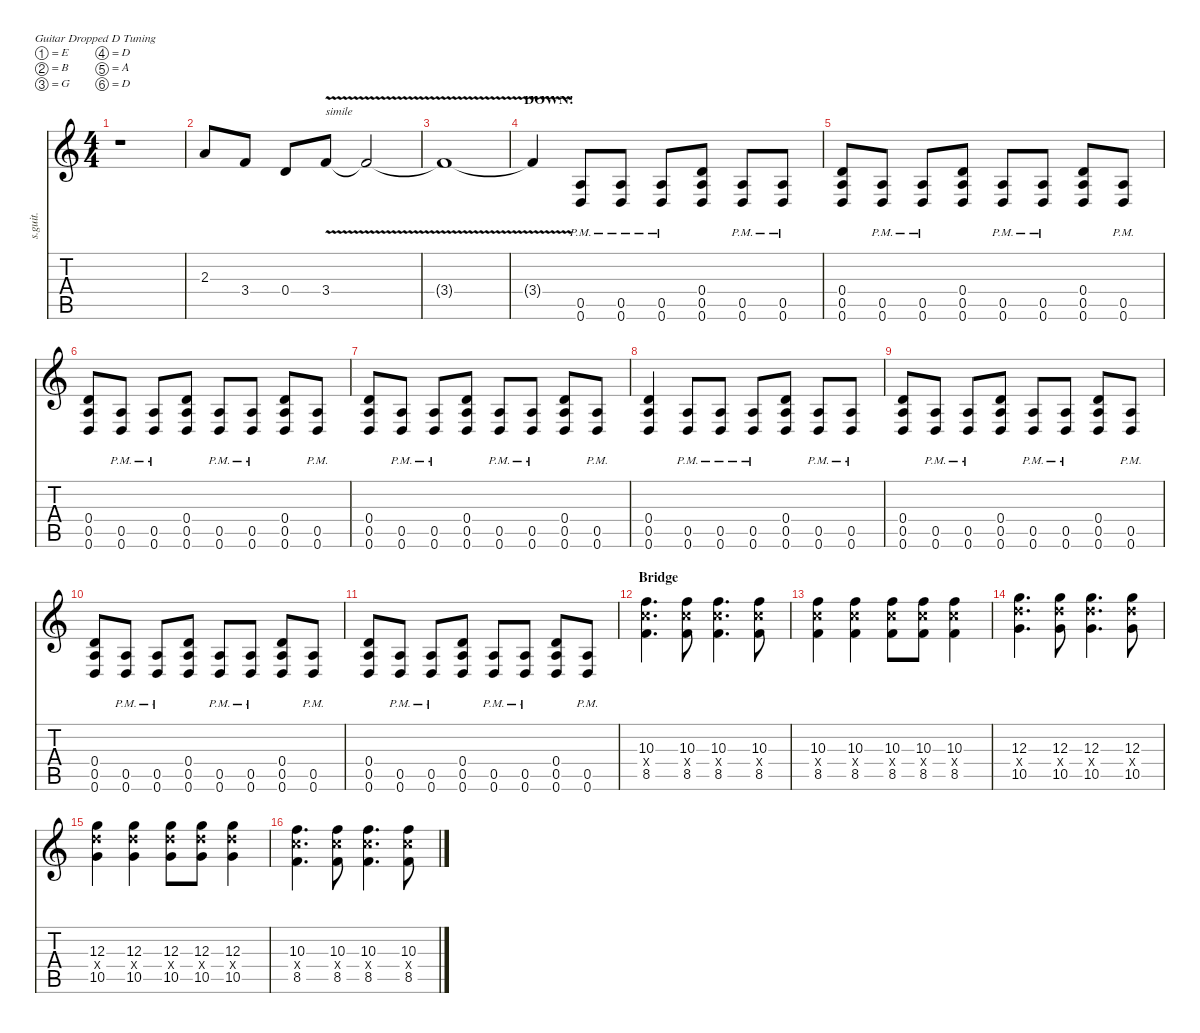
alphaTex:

\defaultSystemsLayout 4
\hideDynamics
\bracketExtendMode nobrackets
\track ("Lead - Synyster Gates" "s.guit.") {instrument distortionguitar}
\staff {score tabs}
\tuning (E4 B3 G3 D3 A2 D2)
\ts (4 4)
\tempo (130 hide)
\clef g2
\ks c
r.1{dy f} |
2.3.8{lyrics (0 "") lyrics (1 "") lyrics (2 "") lyrics (3 "") lyrics (4 "")} 3.4.8{lyrics (0 "") lyrics (1 "") lyrics (2 "") lyrics (3 "") lyrics (4 "")} 0.4.8{lyrics (0 "") lyrics (1 "") lyrics (2 "") lyrics (3 "") lyrics (4 "")} 3.4{v}.8{txt "simile" lyrics (0 "") lyrics (1 "") lyrics (2 "") lyrics (3 "") lyrics (4 "")} 3.4{v t}.2{lyrics (0 "") lyrics (1 "") lyrics (2 "") lyrics (3 "") lyrics (4 "")} |
3.4{v t}.1{lyrics (0 "") lyrics (1 "") lyrics (2 "") lyrics (3 "") lyrics (4 "")} |
\section ("" "DOWN!")
3.4{t}.4{lyrics (0 "") lyrics (1 "") lyrics (2 "") lyrics (3 "") lyrics (4 "")} (0.5{pm} 0.6{pm}).8{lyrics (0 "") lyrics (1 "") lyrics (2 "") lyrics (3 "") lyrics (4 "")} (0.5{pm} 0.6{pm}).8{lyrics (0 "") lyrics (1 "") lyrics (2 "") lyrics (3 "") lyrics (4 "")} (0.5{pm} 0.6{pm}).8{lyrics (0 "") lyrics (1 "") lyrics (2 "") lyrics (3 "") lyrics (4 "")} (0.4 0.5 0.6).8{lyrics (0 "") lyrics (1 "") lyrics (2 "") lyrics (3 "") lyrics (4 "")} (0.5{pm} 0.6{pm}).8{lyrics (0 "") lyrics (1 "") lyrics (2 "") lyrics (3 "") lyrics (4 "")} (0.5{pm} 0.6{pm}).8{lyrics (0 "") lyrics (1 "") lyrics (2 "") lyrics (3 "") lyrics (4 "")} |
(0.4 0.5 0.6).8{lyrics (0 "") lyrics (1 "") lyrics (2 "") lyrics (3 "") lyrics (4 "")} (0.5{pm} 0.6{pm}).8{lyrics (0 "") lyrics (1 "") lyrics (2 "") lyrics (3 "") lyrics (4 "")} (0.5{pm} 0.6{pm}).8{lyrics (0 "") lyrics (1 "") lyrics (2 "") lyrics (3 "") lyrics (4 "")} (0.4 0.5 0.6).8{lyrics (0 "") lyrics (1 "") lyrics (2 "") lyrics (3 "") lyrics (4 "")} (0.5{pm} 0.6{pm}).8{lyrics (0 "") lyrics (1 "") lyrics (2 "") lyrics (3 "") lyrics (4 "")} (0.5{pm} 0.6{pm}).8{lyrics (0 "") lyrics (1 "") lyrics (2 "") lyrics (3 "") lyrics (4 "")} (0.4 0.5 0.6).8{lyrics (0 "") lyrics (1 "") lyrics (2 "") lyrics (3 "") lyrics (4 "")} (0.5{pm} 0.6{pm}).8{lyrics (0 "") lyrics (1 "") lyrics (2 "") lyrics (3 "") lyrics (4 "")} |
(0.4 0.5 0.6).8{lyrics (0 "") lyrics (1 "") lyrics (2 "") lyrics (3 "") lyrics (4 "")} (0.5{pm} 0.6{pm}).8{lyrics (0 "") lyrics (1 "") lyrics (2 "") lyrics (3 "") lyrics (4 "")} (0.5{pm} 0.6{pm}).8{lyrics (0 "") lyrics (1 "") lyrics (2 "") lyrics (3 "") lyrics (4 "")} (0.4 0.5 0.6).8{lyrics (0 "") lyrics (1 "") lyrics (2 "") lyrics (3 "") lyrics (4 "")} (0.5{pm} 0.6{pm}).8{lyrics (0 "") lyrics (1 "") lyrics (2 "") lyrics (3 "") lyrics (4 "")} (0.5{pm} 0.6{pm}).8{lyrics (0 "") lyrics (1 "") lyrics (2 "") lyrics (3 "") lyrics (4 "")} (0.4 0.5 0.6).8{lyrics (0 "") lyrics (1 "") lyrics (2 "") lyrics (3 "") lyrics (4 "")} (0.5{pm} 0.6{pm}).8{lyrics (0 "") lyrics (1 "") lyrics (2 "") lyrics (3 "") lyrics (4 "")} |
(0.4 0.5 0.6).8{lyrics (0 "") lyrics (1 "") lyrics (2 "") lyrics (3 "") lyrics (4 "")} (0.5{pm} 0.6{pm}).8{lyrics (0 "") lyrics (1 "") lyrics (2 "") lyrics (3 "") lyrics (4 "")} (0.5{pm} 0.6{pm}).8{lyrics (0 "") lyrics (1 "") lyrics (2 "") lyrics (3 "") lyrics (4 "")} (0.4 0.5 0.6).8{lyrics (0 "") lyrics (1 "") lyrics (2 "") lyrics (3 "") lyrics (4 "")} (0.5{pm} 0.6{pm}).8{lyrics (0 "") lyrics (1 "") lyrics (2 "") lyrics (3 "") lyrics (4 "")} (0.5{pm} 0.6{pm}).8{lyrics (0 "") lyrics (1 "") lyrics (2 "") lyrics (3 "") lyrics (4 "")} (0.4 0.5 0.6).8{lyrics (0 "") lyrics (1 "") lyrics (2 "") lyrics (3 "") lyrics (4 "")} (0.5{pm} 0.6{pm}).8{lyrics (0 "") lyrics (1 "") lyrics (2 "") lyrics (3 "") lyrics (4 "")} |
(0.4 0.5 0.6).4{lyrics (0 "") lyrics (1 "") lyrics (2 "") lyrics (3 "") lyrics (4 "")} (0.5{pm} 0.6{pm}).8{lyrics (0 "") lyrics (1 "") lyrics (2 "") lyrics (3 "") lyrics (4 "")} (0.5{pm} 0.6{pm}).8{lyrics (0 "") lyrics (1 "") lyrics (2 "") lyrics (3 "") lyrics (4 "")} (0.5{pm} 0.6{pm}).8{lyrics (0 "") lyrics (1 "") lyrics (2 "") lyrics (3 "") lyrics (4 "")} (0.4 0.5 0.6).8{lyrics (0 "") lyrics (1 "") lyrics (2 "") lyrics (3 "") lyrics (4 "")} (0.5{pm} 0.6{pm}).8{lyrics (0 "") lyrics (1 "") lyrics (2 "") lyrics (3 "") lyrics (4 "")} (0.5{pm} 0.6{pm}).8{lyrics (0 "") lyrics (1 "") lyrics (2 "") lyrics (3 "") lyrics (4 "")} |
(0.4 0.5 0.6).8{lyrics (0 "") lyrics (1 "") lyrics (2 "") lyrics (3 "") lyrics (4 "")} (0.5{pm} 0.6{pm}).8{lyrics (0 "") lyrics (1 "") lyrics (2 "") lyrics (3 "") lyrics (4 "")} (0.5{pm} 0.6{pm}).8{lyrics (0 "") lyrics (1 "") lyrics (2 "") lyrics (3 "") lyrics (4 "")} (0.4 0.5 0.6).8{lyrics (0 "") lyrics (1 "") lyrics (2 "") lyrics (3 "") lyrics (4 "")} (0.5{pm} 0.6{pm}).8{lyrics (0 "") lyrics (1 "") lyrics (2 "") lyrics (3 "") lyrics (4 "")} (0.5{pm} 0.6{pm}).8{lyrics (0 "") lyrics (1 "") lyrics (2 "") lyrics (3 "") lyrics (4 "")} (0.4 0.5 0.6).8{lyrics (0 "") lyrics (1 "") lyrics (2 "") lyrics (3 "") lyrics (4 "")} (0.5{pm} 0.6{pm}).8{lyrics (0 "") lyrics (1 "") lyrics (2 "") lyrics (3 "") lyrics (4 "")} |
(0.4 0.5 0.6).8{lyrics (0 "") lyrics (1 "") lyrics (2 "") lyrics (3 "") lyrics (4 "")} (0.5{pm} 0.6{pm}).8{lyrics (0 "") lyrics (1 "") lyrics (2 "") lyrics (3 "") lyrics (4 "")} (0.5{pm} 0.6{pm}).8{lyrics (0 "") lyrics (1 "") lyrics (2 "") lyrics (3 "") lyrics (4 "")} (0.4 0.5 0.6).8{lyrics (0 "") lyrics (1 "") lyrics (2 "") lyrics (3 "") lyrics (4 "")} (0.5{pm} 0.6{pm}).8{lyrics (0 "") lyrics (1 "") lyrics (2 "") lyrics (3 "") lyrics (4 "")} (0.5{pm} 0.6{pm}).8{lyrics (0 "") lyrics (1 "") lyrics (2 "") lyrics (3 "") lyrics (4 "")} (0.4 0.5 0.6).8{lyrics (0 "") lyrics (1 "") lyrics (2 "") lyrics (3 "") lyrics (4 "")} (0.5{pm} 0.6{pm}).8{lyrics (0 "") lyrics (1 "") lyrics (2 "") lyrics (3 "") lyrics (4 "")} |
(0.4 0.5 0.6).8{lyrics (0 "") lyrics (1 "") lyrics (2 "") lyrics (3 "") lyrics (4 "")} (0.5{pm} 0.6{pm}).8{lyrics (0 "") lyrics (1 "") lyrics (2 "") lyrics (3 "") lyrics (4 "")} (0.5{pm} 0.6{pm}).8{lyrics (0 "") lyrics (1 "") lyrics (2 "") lyrics (3 "") lyrics (4 "")} (0.4 0.5 0.6).8{lyrics (0 "") lyrics (1 "") lyrics (2 "") lyrics (3 "") lyrics (4 "")} (0.5{pm} 0.6{pm}).8{lyrics (0 "") lyrics (1 "") lyrics (2 "") lyrics (3 "") lyrics (4 "")} (0.5{pm} 0.6{pm}).8{lyrics (0 "") lyrics (1 "") lyrics (2 "") lyrics (3 "") lyrics (4 "")} (0.4 0.5 0.6).8{lyrics (0 "") lyrics (1 "") lyrics (2 "") lyrics (3 "") lyrics (4 "")} (0.5{pm} 0.6{pm}).8{lyrics (0 "") lyrics (1 "") lyrics (2 "") lyrics (3 "") lyrics (4 "")} |
\section ("" "Bridge")
(10.3 10.4{x} 8.5).4{d lyrics (0 "") lyrics (1 "") lyrics (2 "") lyrics (3 "") lyrics (4 "")} (10.3 10.4{x} 8.5).8{lyrics (0 "") lyrics (1 "") lyrics (2 "") lyrics (3 "") lyrics (4 "")} (10.3 10.4{x} 8.5).4{d lyrics (0 "") lyrics (1 "") lyrics (2 "") lyrics (3 "") lyrics (4 "")} (10.3 10.4{x} 8.5).8{lyrics (0 "") lyrics (1 "") lyrics (2 "") lyrics (3 "") lyrics (4 "")} |
(10.3 10.4{x} 8.5).4{lyrics (0 "") lyrics (1 "") lyrics (2 "") lyrics (3 "") lyrics (4 "")} (10.3 10.4{x} 8.5).4{lyrics (0 "") lyrics (1 "") lyrics (2 "") lyrics (3 "") lyrics (4 "")} (10.3 10.4{x} 8.5).8{lyrics (0 "") lyrics (1 "") lyrics (2 "") lyrics (3 "") lyrics (4 "")} (10.3 10.4{x} 8.5).8{lyrics (0 "") lyrics (1 "") lyrics (2 "") lyrics (3 "") lyrics (4 "")} (10.3 10.4{x} 8.5).4{lyrics (0 "") lyrics (1 "") lyrics (2 "") lyrics (3 "") lyrics (4 "")} |
(12.3 12.4{x} 10.5).4{d lyrics (0 "") lyrics (1 "") lyrics (2 "") lyrics (3 "") lyrics (4 "")} (12.3 12.4{x} 10.5).8{lyrics (0 "") lyrics (1 "") lyrics (2 "") lyrics (3 "") lyrics (4 "")} (12.3 12.4{x} 10.5).4{d lyrics (0 "") lyrics (1 "") lyrics (2 "") lyrics (3 "") lyrics (4 "")} (12.3 12.4{x} 10.5).8{lyrics (0 "") lyrics (1 "") lyrics (2 "") lyrics (3 "") lyrics (4 "")} |
(12.3 12.4{x} 10.5).4{lyrics (0 "") lyrics (1 "") lyrics (2 "") lyrics (3 "") lyrics (4 "")} (12.3 12.4{x} 10.5).4{lyrics (0 "") lyrics (1 "") lyrics (2 "") lyrics (3 "") lyrics (4 "")} (12.3 12.4{x} 10.5).8{lyrics (0 "") lyrics (1 "") lyrics (2 "") lyrics (3 "") lyrics (4 "")} (12.3 12.4{x} 10.5).8{lyrics (0 "") lyrics (1 "") lyrics (2 "") lyrics (3 "") lyrics (4 "")} (12.3 12.4{x} 10.5).4{lyrics (0 "") lyrics (1 "") lyrics (2 "") lyrics (3 "") lyrics (4 "")} |
(10.3 10.4{x} 8.5).4{d lyrics (0 "") lyrics (1 "") lyrics (2 "") lyrics (3 "") lyrics (4 "")} (10.3 10.4{x} 8.5).8{lyrics (0 "") lyrics (1 "") lyrics (2 "") lyrics (3 "") lyrics (4 "")} (10.3 10.4{x} 8.5).4{d lyrics (0 "") lyrics (1 "") lyrics (2 "") lyrics (3 "") lyrics (4 "")} (10.3 10.4{x} 8.5).8{lyrics (0 "") lyrics (1 "") lyrics (2 "") lyrics (3 "") lyrics (4 "")}
